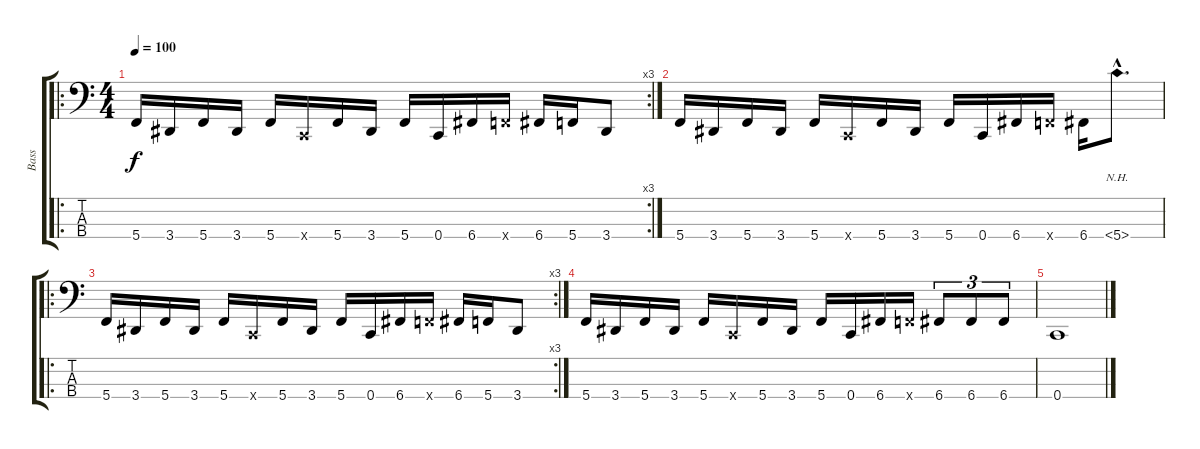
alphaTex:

\track ("Bass" "Bass") {instrument electricbasspick}
\staff {score tabs}
\tuning (F2 C2 G1 C1) {hide}
\ro
\rc 3
\ts (4 4)
\tempo 100
\clef f4
\ks c
5.4.16{dy f} 3.4.16 5.4.16 3.4.16 5.4.16 0.4{x}.16 5.4.16 3.4.16 5.4.16 0.4.16 6.4.16 5.4{x}.16 6.4.16 5.4.16 3.4.8 |
5.4.16 3.4.16 5.4.16 3.4.16 5.4.16 0.4{x}.16 5.4.16 3.4.16 5.4.16 0.4.16 6.4.16 5.4{x}.16 6.4.16 5.4{nh hac}.8{d} |
\ro
\rc 3
5.4.16 3.4.16 5.4.16 3.4.16 5.4.16 0.4{x}.16 5.4.16 3.4.16 5.4.16 0.4.16 6.4.16 5.4{x}.16 6.4.16 5.4.16 3.4.8 |
5.4.16 3.4.16 5.4.16 3.4.16 5.4.16 0.4{x}.16 5.4.16 3.4.16 5.4.16 0.4.16 6.4.16 5.4{x}.16 6.4.8{tu (3 2)} 6.4.8{tu (3 2)} 6.4.8{tu (3 2)} |
0.4.1
